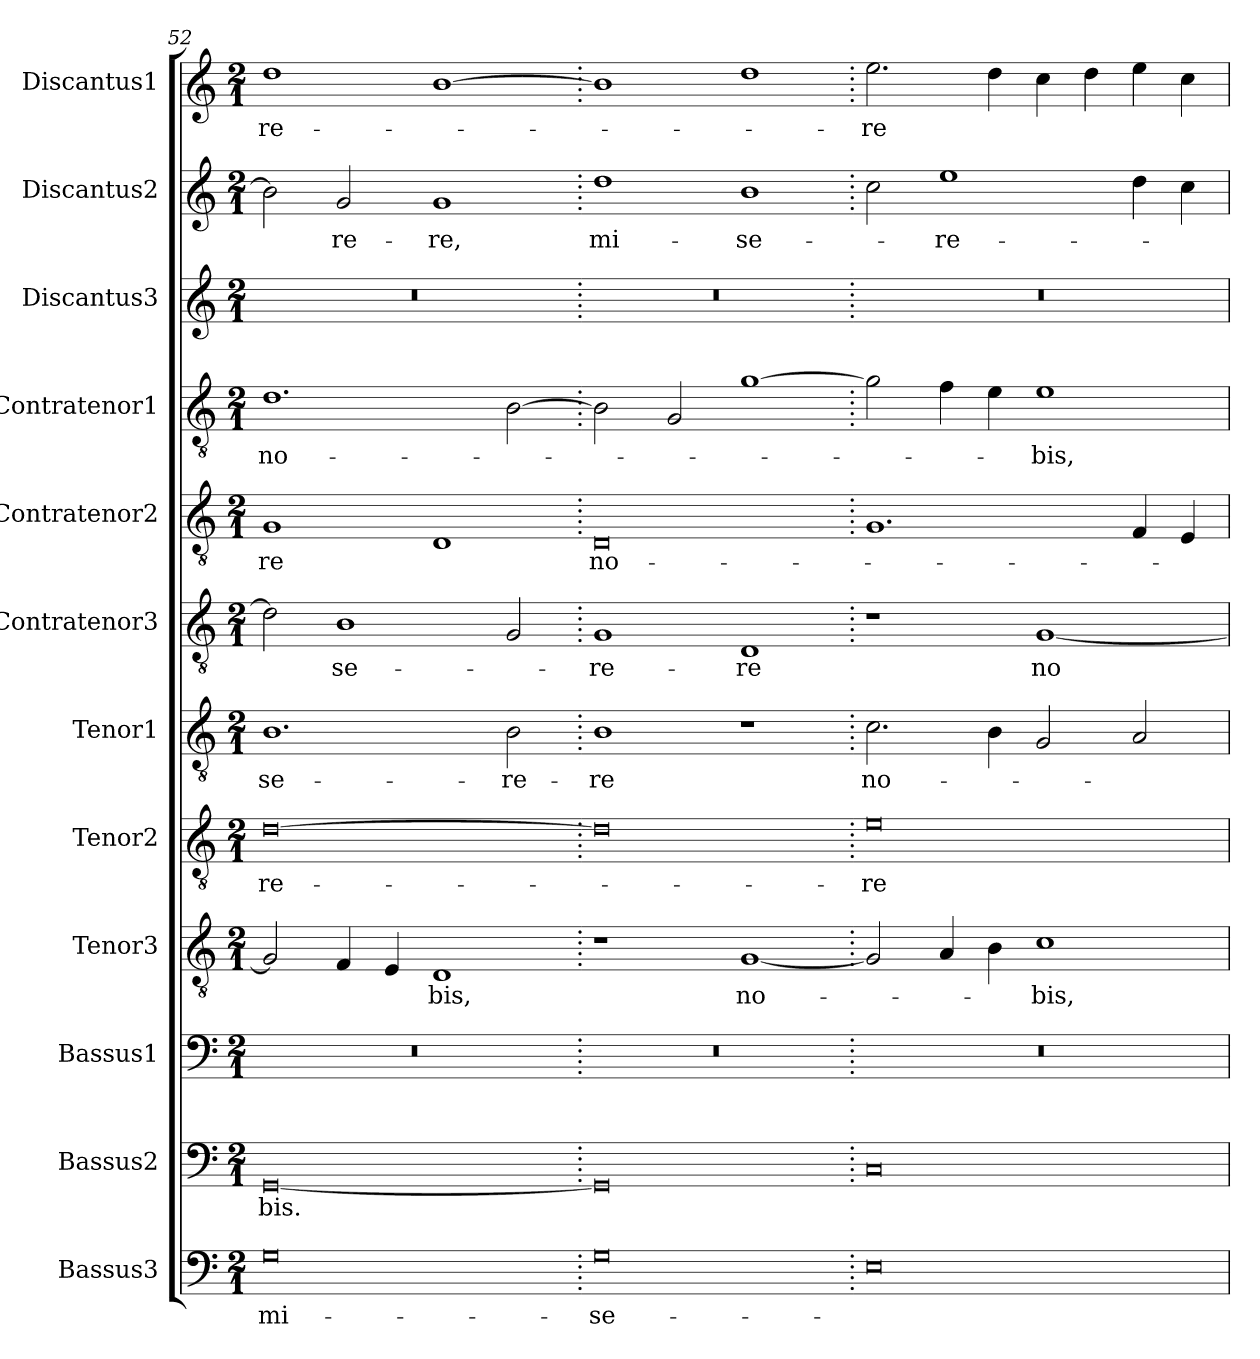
**kern	**text	**kern	**text	**kern	**kern	**text	**kern	**text	**kern	**text	**kern	**text	**kern	**text	**kern	**text	**kern	**kern	**text	**kern	**text
*part12	*part12	*part11	*part11	*part10	*part9	*part9	*part8	*part8	*part7	*part7	*part6	*part6	*part5	*part5	*part4	*part4	*part3	*part2	*part2	*part1	*part1
*staff12	*staff12	*staff11	*staff11	*staff10	*staff9	*staff9	*staff8	*staff8	*staff7	*staff7	*staff6	*staff6	*staff5	*staff5	*staff4	*staff4	*staff3	*staff2	*staff2	*staff1	*staff1
*I"Bassus3	*	*I"Bassus2	*	*I"Bassus1	*I"Tenor3	*	*I"Tenor2	*	*I"Tenor1	*	*I"Contratenor3	*	*I"Contratenor2	*	*I"Contratenor1	*	*I"Discantus3	*I"Discantus2	*	*I"Discantus1	*
*I'B3	*	*I'B2	*	*I'B1	*I'T3	*	*I'T2	*	*I'T1	*	*I'Ct3	*	*I'Ct2	*	*I'Ct1	*	*I'D3	*I'D2	*	*I'D1	*
*clefF4	*	*clefF4	*	*clefF4	*clefGv2	*	*clefGv2	*	*clefGv2	*	*clefGv2	*	*clefGv2	*	*clefGv2	*	*clefG2	*clefG2	*	*clefG2	*
*k[]	*	*k[]	*	*k[]	*k[]	*	*k[]	*	*k[]	*	*k[]	*	*k[]	*	*k[]	*	*k[]	*k[]	*	*k[]	*
*M2/1	*	*M2/1	*	*M2/1	*M2/1	*	*M2/1	*	*M2/1	*	*M2/1	*	*M2/1	*	*M2/1	*	*M2/1	*M2/1	*	*M2/1	*
=52	=52	=52	=52	=52	=52	=52	=52	=52	=52	=52	=52	=52	=52	=52	=52	=52	=52	=52	=52	=52	=52
0G	mi-	[0GG	-bis.	0r	2G]	.	[0d	-re-	1.B	-se-	2d]	.	1G	-re	1.d	no-	0r	2b]	.	1dd	-re-
.	.	.	.	.	4F	.	.	.	.	.	1B	-se-	.	.	.	.	.	2g	-re-	.	.
.	.	.	.	.	4E	.	.	.	.	.	.	.	.	.	.	.	.	.	.	.	.
.	.	.	.	.	1D	-bis,	.	.	.	.	.	.	1D	.	.	.	.	1g	-re,	[1b	.
.	.	.	.	.	.	.	.	.	2B	-re-	2G	.	.	.	[2B	.	.	.	.	.	.
=53.	=53.	=53.	=53.	=53.	=53.	=53.	=53.	=53.	=53.	=53.	=53.	=53.	=53.	=53.	=53.	=53.	=53.	=53.	=53.	=53.	=53.
0G	-se-	0GG]	.	0r	1r	.	0d]	.	1B	-re	1G	-re-	0D	no-	2B]	.	0r	1dd	mi-	1b]	.
.	.	.	.	.	.	.	.	.	.	.	.	.	.	.	2G	.	.	.	.	.	.
.	.	.	.	.	[1G	no-	.	.	1r	.	1D	-re	.	.	[1g	.	.	1b	-se-	1dd	.
=54.	=54.	=54.	=54.	=54.	=54.	=54.	=54.	=54.	=54.	=54.	=54.	=54.	=54.	=54.	=54.	=54.	=54.	=54.	=54.	=54.	=54.
0E	.	0C	.	0r	2G]	.	0e	-re	2.c	no-	1r	.	1.G	.	2g]	.	0r	2cc	.	2.ee	-re
.	.	.	.	.	4A	.	.	.	.	.	.	.	.	.	4f	.	.	1ee	-re-	.	.
.	.	.	.	.	4B	.	.	.	4B	.	.	.	.	.	4e	.	.	.	.	4dd	.
.	.	.	.	.	1c	-bis,	.	.	2G	.	[1G	no-	.	.	1e	-bis,	.	.	.	4cc	.
.	.	.	.	.	.	.	.	.	.	.	.	.	.	.	.	.	.	.	.	4dd	.
.	.	.	.	.	.	.	.	.	2A	.	.	.	4F	.	.	.	.	4dd	.	4ee	.
.	.	.	.	.	.	.	.	.	.	.	.	.	4E	.	.	.	.	4cc	.	4cc	.
=	=	=	=	=	=	=	=	=	=	=	=	=	=	=	=	=	=	=	=	=	=
*-	*-	*-	*-	*-	*-	*-	*-	*-	*-	*-	*-	*-	*-	*-	*-	*-	*-	*-	*-	*-	*-
